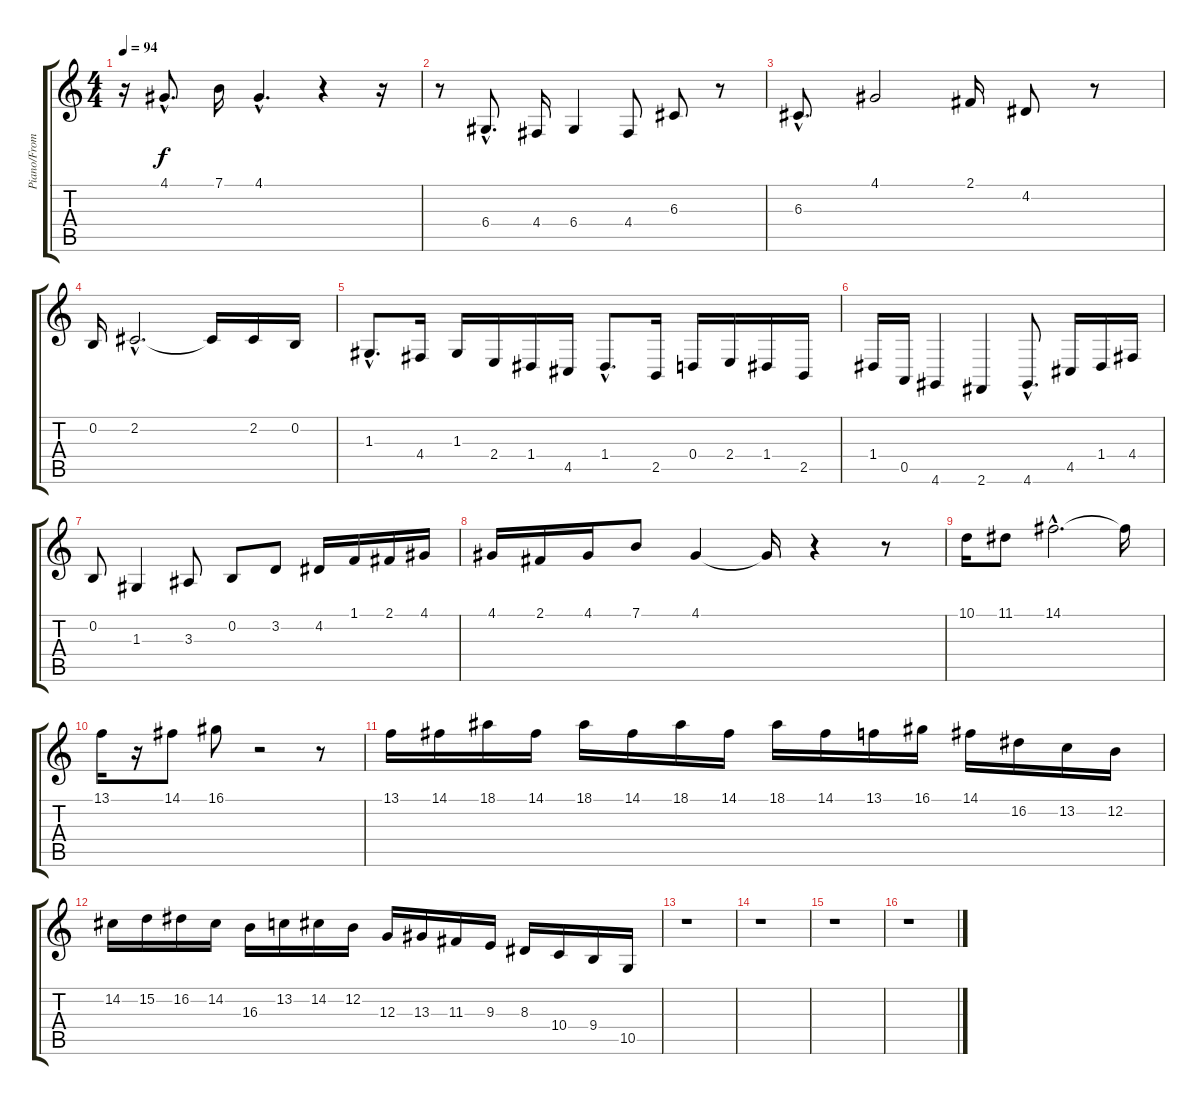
\track ("Piano/From Midi" "Piano/From") {instrument acousticgrandpiano}
\staff {score tabs}
\tuning (E4 B3 G3 D3 A2 E2) {hide}
\ts (4 4)
\tempo 94
\clef g2
\ks c
r.16{dy f} 4.1{hac}.8{d} 7.1.16 4.1{hac}.4{d} r.4 r.16 |
r.8 6.4{hac}.8{d} 4.4.16 6.4.4 4.4.8 6.3.8 r.8 |
6.3{hac}.8{d} 4.1.2 2.1.16 4.2.8 r.8 |
0.2.16 2.2{hac}.2{d} 2.2{t}.16 2.2.16 0.2.16 |
1.3{hac}.8{d} 4.4.16 1.3.16 2.4.16 1.4.16 4.5.16 1.4{hac}.8{d} 2.5.16 0.4.16 2.4.16 1.4.16 2.5.16 |
1.4.16 0.5.16 4.6.4 2.6.4 4.6{hac}.8{d} 4.5.16 1.4.16 4.4.16 |
0.2.8 1.3.4 3.3.8 0.2.8 3.2.8 4.2.16 1.1.16 2.1.16 4.1.16 |
4.1.16 2.1.16 4.1.16 7.1.8 4.1.4 4.1{t}.16 r.4 r.8 |
10.1.16 11.1.8 14.1{hac}.2{d} 14.1{t}.16 |
13.1.16 r.16 14.1.8 16.1.8 r.2 r.8 |
13.1.16 14.1.16 18.1.16 14.1.16 18.1.16 14.1.16 18.1.16 14.1.16 18.1.16 14.1.16 13.1.16 16.1.16 14.1.16 16.2.16 13.2.16 12.2.16 |
14.2.16 15.2.16 16.2.16 14.2.16 16.3.16 13.2.16 14.2.16 12.2.16 12.3.16 13.3.16 11.3.16 9.3.16 8.3.16 10.4.16 9.4.16 10.5.16 |
r.1 |
r.1 |
r.1 |
r.1
